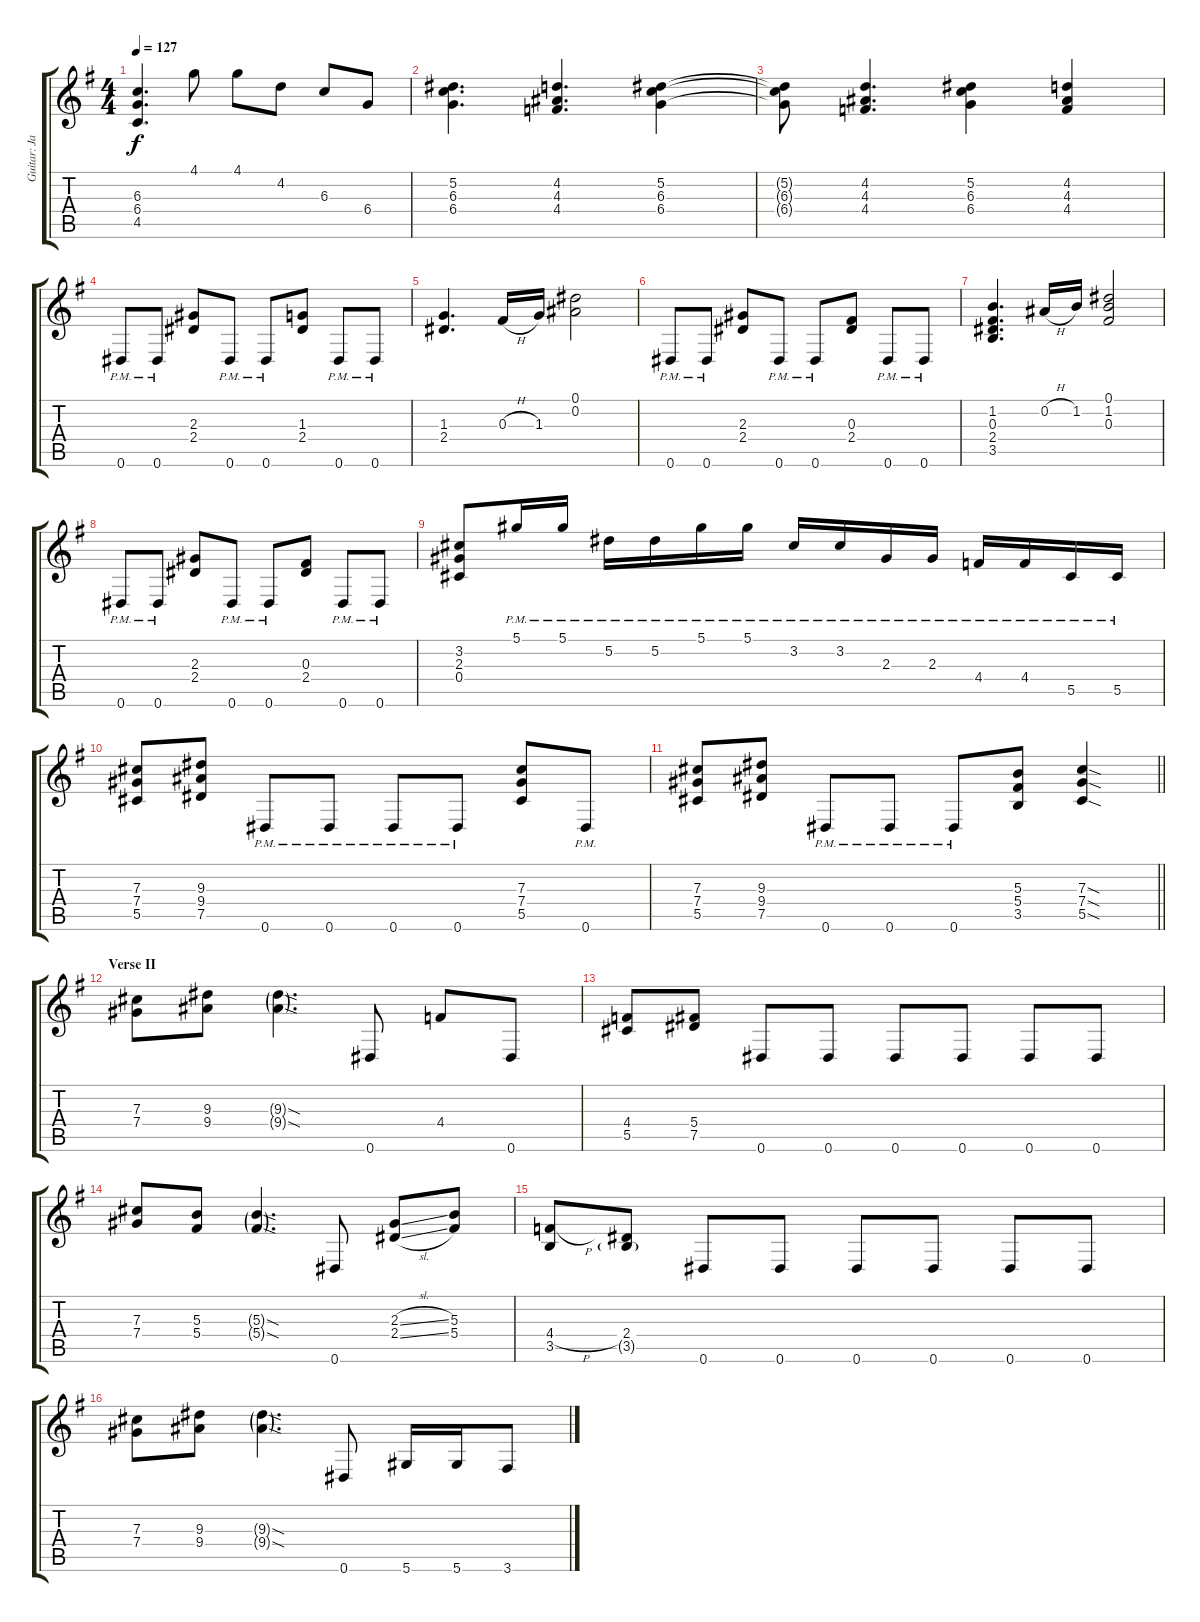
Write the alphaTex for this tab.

\track ("Guitar: Jake I" "Guitar: Ja") {instrument overdrivenguitar}
\staff {score tabs}
\tuning (Eb4 Bb3 Gb3 Db3 Ab2 Eb2) {hide}
\ts (4 4)
\tempo 127
\clef g2
\ks g
(6.3 6.4 4.5).4{d dy f} 4.1.8 4.1.8 4.2.8 6.3.8 6.4.8 |
(5.2 6.3 6.4).4{d} (4.2 4.3 4.4).4{d} (5.2 6.3 6.4).4 |
(5.2{t} 6.3{t} 6.4{t}).8 (4.2 4.3 4.4).4{d} (5.2 6.3 6.4).4 (4.2 4.3 4.4).4 |
0.6{pm}.8 0.6{pm}.8 (2.3 2.4).8 0.6{pm}.8 0.6{pm}.8 (1.3 2.4).8 0.6{pm}.8 0.6{pm}.8 |
(1.3 2.4).4{d} 0.3{h}.16 1.3.16 (0.1 0.2).2 |
0.6{pm}.8 0.6{pm}.8 (2.3 2.4).8 0.6{pm}.8 0.6{pm}.8 (0.3 2.4).8 0.6{pm}.8 0.6{pm}.8 |
(1.2 0.3 2.4 3.5).4{d} 0.2{h}.16 1.2.16 (0.1 1.2 0.3).2 |
0.6{pm}.8 0.6{pm}.8 (2.3 2.4).8 0.6{pm}.8 0.6{pm}.8 (0.3 2.4).8 0.6{pm}.8 0.6{pm}.8 |
(3.2 2.3 0.4).8 5.1{pm}.16 5.1{pm}.16 5.2{pm}.16 5.2{pm}.16 5.1{pm}.16 5.1{pm}.16 3.2{pm}.16 3.2{pm}.16 2.3{pm}.16 2.3{pm}.16 4.4{pm}.16 4.4{pm}.16 5.5{pm}.16 5.5{pm}.16 |
(7.3 7.4 5.5).8 (9.3 9.4 7.5).8 0.6{pm}.8 0.6{pm}.8 0.6{pm}.8 0.6{pm}.8 (7.3 7.4 5.5).8 0.6{pm}.8 |
\barLineRight lightlight
(7.3 7.4 5.5).8 (9.3 9.4 7.5).8 0.6{pm}.8 0.6{pm}.8 0.6{pm}.8 (5.3 5.4 3.5).8 (7.3{sod} 7.4{sod} 5.5{sod}).4 |
\section ("" "Verse II")
(7.3 7.4).8 (9.3 9.4).8 (9.3{sod g} 9.4{sod g}).4{d} 0.6.8 4.4.8 0.6.8 |
(4.4 5.5).8 (5.4 7.5).8 0.6.8 0.6.8 0.6.8 0.6.8 0.6.8 0.6.8 |
(7.3 7.4).8 (5.3 5.4).8 (5.3{sod g} 5.4{sod g}).4{d} 0.6.8 (2.3{sl} 2.4{sl}).8 (5.3 5.4).8 |
(4.4{h} 3.5).8 (2.4 3.5{g}).8 0.6.8 0.6.8 0.6.8 0.6.8 0.6.8 0.6.8 |
(7.3 7.4).8 (9.3 9.4).8 (9.3{sod g} 9.4{sod g}).4{d} 0.6.8 5.6.16 5.6.16 3.6.8
